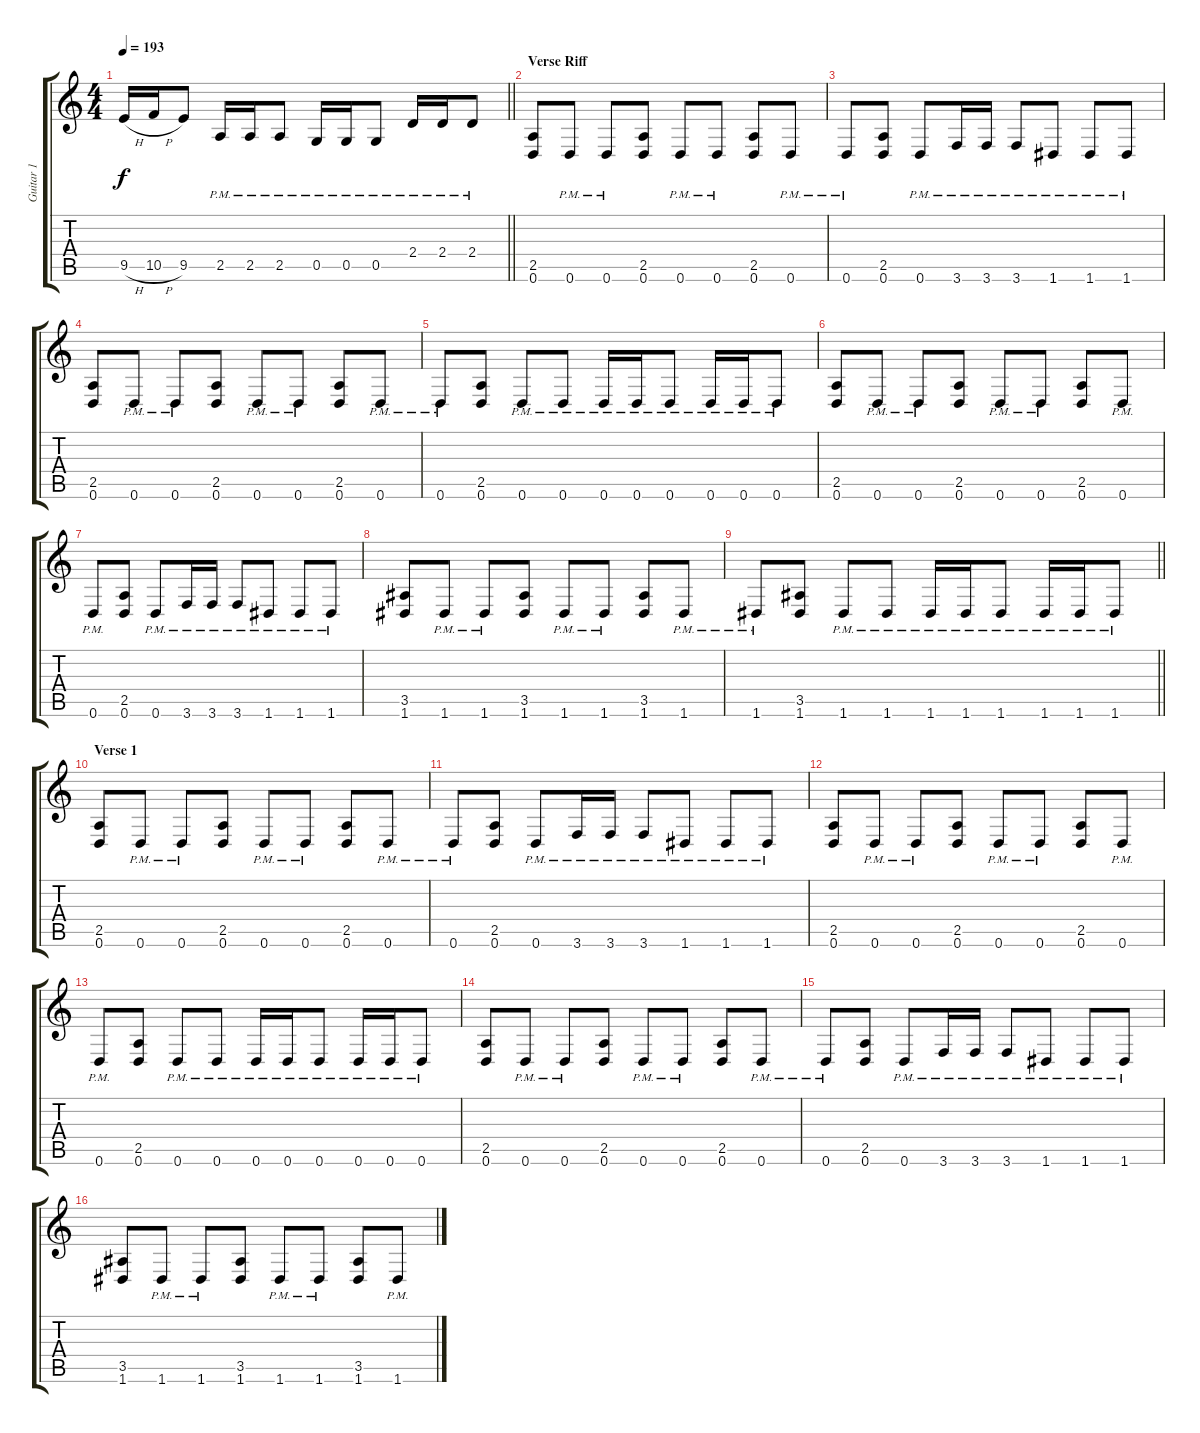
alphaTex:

\track ("Guitar 1" "Guitar 1") {instrument distortionguitar}
\staff {score tabs}
\tuning (D4 A3 F3 C3 G2 D2) {hide}
\ts (4 4)
\tempo 193
\clef g2
\barLineRight lightlight
\ks c
9.5{h}.16{dy f} 10.5{h}.16 9.5.8 2.5{pm}.16 2.5{pm}.16 2.5{pm}.8 0.5{pm}.16 0.5{pm}.16 0.5{pm}.8 2.4{pm}.16 2.4{pm}.16 2.4{pm}.8 |
\section ("" "Verse Riff")
(2.5 0.6).8 0.6{pm}.8 0.6{pm}.8 (2.5 0.6).8 0.6{pm}.8 0.6{pm}.8 (2.5 0.6).8 0.6{pm}.8 |
0.6{pm}.8 (2.5 0.6).8 0.6{pm}.8 3.6{pm}.16 3.6{pm}.16 3.6{pm}.8 1.6{pm}.8 1.6{pm}.8 1.6{pm}.8 |
(2.5 0.6).8 0.6{pm}.8 0.6{pm}.8 (2.5 0.6).8 0.6{pm}.8 0.6{pm}.8 (2.5 0.6).8 0.6{pm}.8 |
0.6{pm}.8 (2.5 0.6).8 0.6{pm}.8 0.6{pm}.8 0.6{pm}.16 0.6{pm}.16 0.6{pm}.8 0.6{pm}.16 0.6{pm}.16 0.6{pm}.8 |
(2.5 0.6).8 0.6{pm}.8 0.6{pm}.8 (2.5 0.6).8 0.6{pm}.8 0.6{pm}.8 (2.5 0.6).8 0.6{pm}.8 |
0.6{pm}.8 (2.5 0.6).8 0.6{pm}.8 3.6{pm}.16 3.6{pm}.16 3.6{pm}.8 1.6{pm}.8 1.6{pm}.8 1.6{pm}.8 |
(3.5 1.6).8 1.6{pm}.8 1.6{pm}.8 (3.5 1.6).8 1.6{pm}.8 1.6{pm}.8 (3.5 1.6).8 1.6{pm}.8 |
\barLineRight lightlight
1.6{pm}.8 (3.5 1.6).8 1.6{pm}.8 1.6{pm}.8 1.6{pm}.16 1.6{pm}.16 1.6{pm}.8 1.6{pm}.16 1.6{pm}.16 1.6{pm}.8 |
\section ("" "Verse 1")
(2.5 0.6).8 0.6{pm}.8 0.6{pm}.8 (2.5 0.6).8 0.6{pm}.8 0.6{pm}.8 (2.5 0.6).8 0.6{pm}.8 |
0.6{pm}.8 (2.5 0.6).8 0.6{pm}.8 3.6{pm}.16 3.6{pm}.16 3.6{pm}.8 1.6{pm}.8 1.6{pm}.8 1.6{pm}.8 |
(2.5 0.6).8 0.6{pm}.8 0.6{pm}.8 (2.5 0.6).8 0.6{pm}.8 0.6{pm}.8 (2.5 0.6).8 0.6{pm}.8 |
0.6{pm}.8 (2.5 0.6).8 0.6{pm}.8 0.6{pm}.8 0.6{pm}.16 0.6{pm}.16 0.6{pm}.8 0.6{pm}.16 0.6{pm}.16 0.6{pm}.8 |
(2.5 0.6).8 0.6{pm}.8 0.6{pm}.8 (2.5 0.6).8 0.6{pm}.8 0.6{pm}.8 (2.5 0.6).8 0.6{pm}.8 |
0.6{pm}.8 (2.5 0.6).8 0.6{pm}.8 3.6{pm}.16 3.6{pm}.16 3.6{pm}.8 1.6{pm}.8 1.6{pm}.8 1.6{pm}.8 |
(3.5 1.6).8 1.6{pm}.8 1.6{pm}.8 (3.5 1.6).8 1.6{pm}.8 1.6{pm}.8 (3.5 1.6).8 1.6{pm}.8
